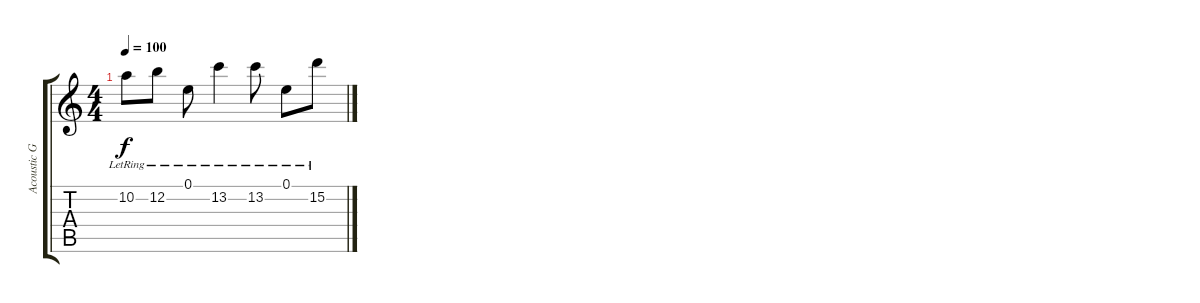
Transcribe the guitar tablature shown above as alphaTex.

\track ("Acoustic Guitar" "Acoustic G") {instrument acousticguitarsteel}
\staff {score tabs}
\tuning (E4 B3 G3 D3 A2 E2) {hide}
\ts (4 4)
\tempo 100
\clef g2
\ks c
10.2{lr}.8{dy f} 12.2{lr}.8 0.1{lr}.8 13.2{lr}.4 13.2{lr}.8 0.1{lr}.8 15.2{lr}.8
